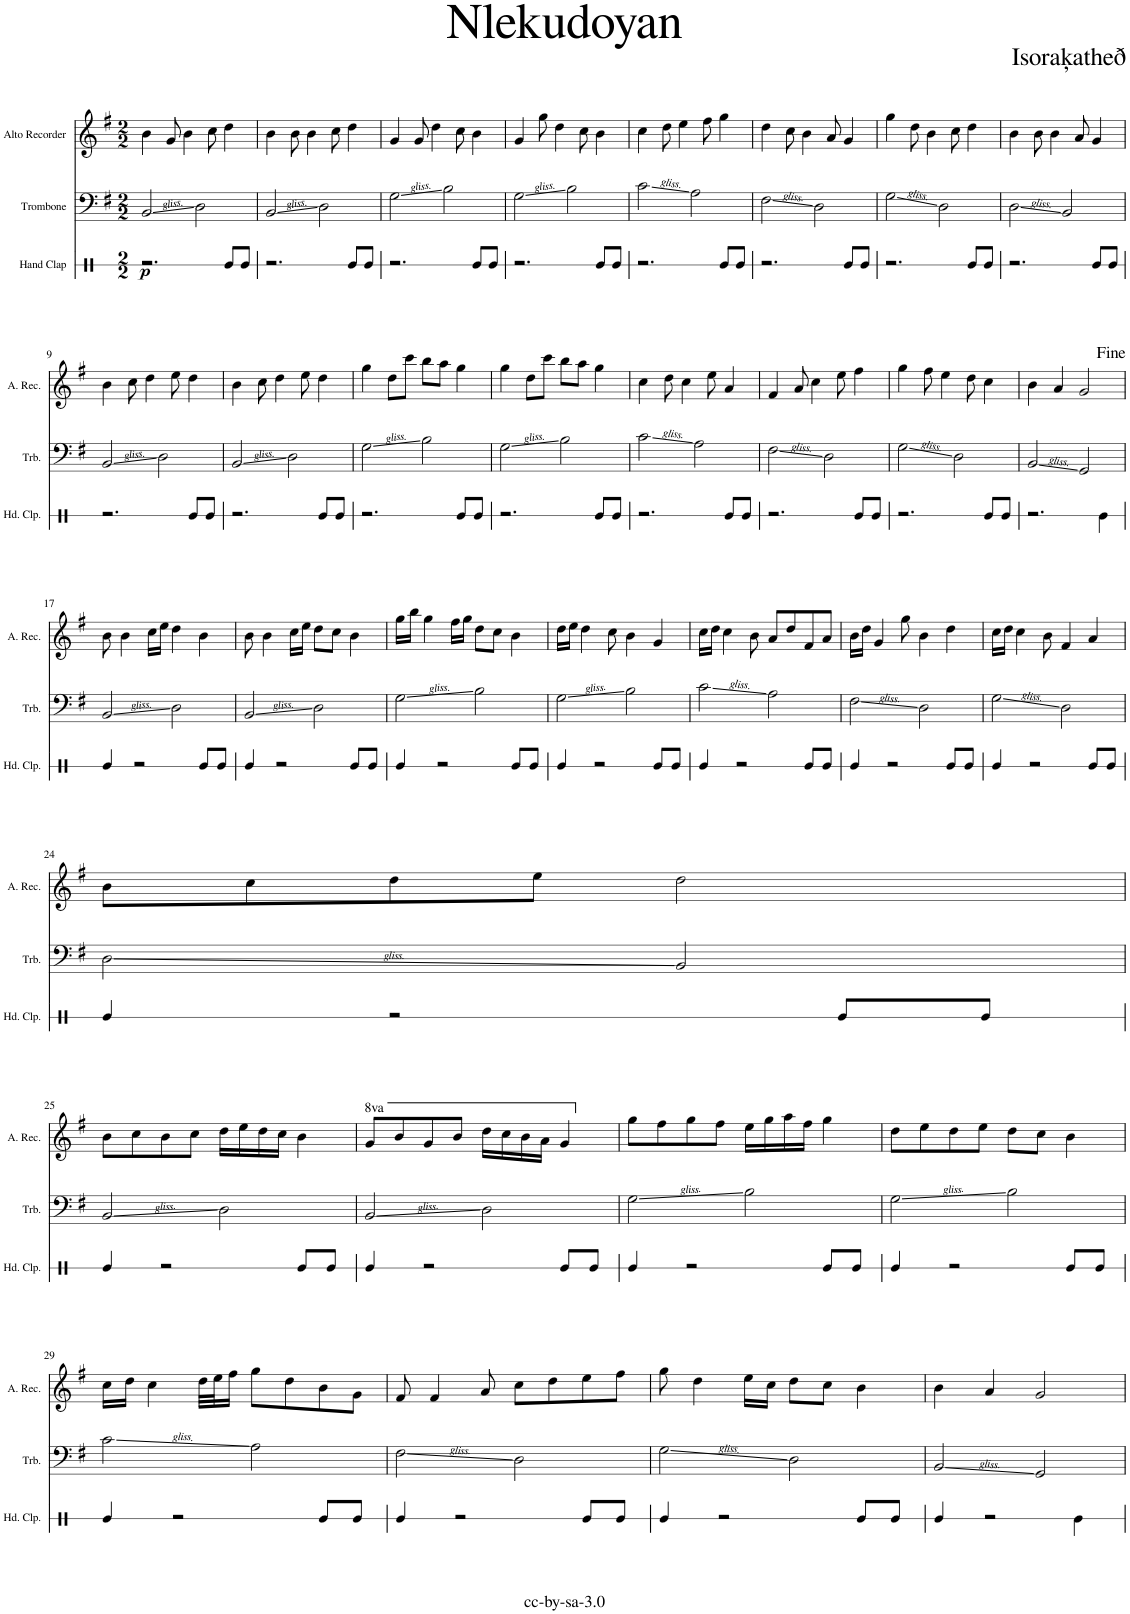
**kern	**dynam	**kern	**kern
*part3	*part3	*part2	*part1
*staff3	*staff3	*staff2	*staff1
*I"Hand Clap	*	*I"Trombone	*I"Alto Recorder
*I'Hd. Clp.	*	*I'Trb.	*I'A. Rec.
*stria1	*	*	*
*clefX	*	*clefF4	*clefG2
*k[]	*	*k[f#]	*k[f#]
*M2/2	*	*M2/2	*M2/2
=1	=1	=1	=1
!	!LO:DY:b	!	!
2.r	p	2BB/	4b\
.	.	.	8g/
.	.	.	4b\
.	.	2D\	.
.	.	.	8cc\
8Re/L	.	.	4dd\
8Re/J	.	.	.
=2	=2	=2	=2
*M2/2	*	*M2/2	*M2/2
2.r	.	2BB/	4b\
.	.	.	8b\
.	.	.	4b\
.	.	2D\	.
.	.	.	8cc\
8Re/L	.	.	4dd\
8Re/J	.	.	.
=3	=3	=3	=3
2.r	.	2G\	4g/
.	.	.	8g/
.	.	.	4dd\
.	.	2B\	.
.	.	.	8cc\
8Re/L	.	.	4b\
8Re/J	.	.	.
=4	=4	=4	=4
2.r	.	2G\	4g/
.	.	.	8gg\
.	.	.	4dd\
.	.	2B\	.
.	.	.	8cc\
8Re/L	.	.	4b\
8Re/J	.	.	.
=5	=5	=5	=5
2.r	.	2c\	4cc\
.	.	.	8dd\
.	.	.	4ee\
.	.	2A\	.
.	.	.	8ff#\
8Re/L	.	.	4gg\
8Re/J	.	.	.
=6	=6	=6	=6
2.r	.	2F#\	4dd\
.	.	.	8cc\
.	.	.	4b\
.	.	2D\	.
.	.	.	8a/
8Re/L	.	.	4g/
8Re/J	.	.	.
=7	=7	=7	=7
2.r	.	2G\	4gg\
.	.	.	8dd\
.	.	.	4b\
.	.	2D\	.
.	.	.	8cc\
8Re/L	.	.	4dd\
8Re/J	.	.	.
=8	=8	=8	=8
2.r	.	2D\	4b\
.	.	.	8b\
.	.	.	4b\
.	.	2BB/	.
.	.	.	8a/
8Re/L	.	.	4g/
8Re/J	.	.	.
!!LO:LB:g=z
=9	=9	=9	=9
2.r	.	2BB/	4b\
.	.	.	8cc\
.	.	.	4dd\
.	.	2D\	.
.	.	.	8ee\
8Re/L	.	.	4dd\
8Re/J	.	.	.
=10	=10	=10	=10
2.r	.	2BB/	4b\
.	.	.	8cc\
.	.	.	4dd\
.	.	2D\	.
.	.	.	8ee\
8Re/L	.	.	4dd\
8Re/J	.	.	.
=11	=11	=11	=11
2.r	.	2G\	4gg\
.	.	.	8dd\L
.	.	.	8ccc\J
.	.	2B\	8bb\L
.	.	.	8aa\J
8Re/L	.	.	4gg\
8Re/J	.	.	.
=12	=12	=12	=12
2.r	.	2G\	4gg\
.	.	.	8dd\L
.	.	.	8ccc\J
.	.	2B\	8bb\L
.	.	.	8aa\J
8Re/L	.	.	4gg\
8Re/J	.	.	.
=13	=13	=13	=13
2.r	.	2c\	4cc\
.	.	.	8dd\
.	.	.	4cc\
.	.	2A\	.
.	.	.	8ee\
8Re/L	.	.	4a/
8Re/J	.	.	.
=14	=14	=14	=14
2.r	.	2F#\	4f#/
.	.	.	8a/
.	.	.	4cc\
.	.	2D\	.
.	.	.	8ee\
8Re/L	.	.	4ff#\
8Re/J	.	.	.
=15	=15	=15	=15
2.r	.	2G\	4gg\
.	.	.	8ff#\
.	.	.	4ee\
.	.	2D\	.
.	.	.	8dd\
8Re/L	.	.	4cc\
8Re/J	.	.	.
=16	=16	=16	=16
2.r	.	2BB/	4b\
.	.	.	4a/
.	.	2GG/	2g/
4Re\	.	.	.
!!LO:LB:g=z
=17	=17	=17	=17
4Re/	.	2BB/	8b\
.	.	.	4b\
2r	.	.	.
.	.	.	16cc\LL
.	.	.	16ee\JJ
.	.	2D\	4dd\
8Re/L	.	.	4b\
8Re/J	.	.	.
=18	=18	=18	=18
4Re/	.	2BB/	8b\
.	.	.	4b\
2r	.	.	.
.	.	.	16cc\LL
.	.	.	16ee\JJ
.	.	2D\	8dd\L
.	.	.	8cc\J
8Re/L	.	.	4b\
8Re/J	.	.	.
=19	=19	=19	=19
4Re/	.	2G\	16gg\LL
.	.	.	16bb\JJ
.	.	.	4gg\
2r	.	.	.
.	.	.	16ff#\LL
.	.	.	16gg\JJ
.	.	2B\	8dd\L
.	.	.	8cc\J
8Re/L	.	.	4b\
8Re/J	.	.	.
=20	=20	=20	=20
4Re/	.	2G\	16dd\LL
.	.	.	16ee\JJ
.	.	.	4dd\
2r	.	.	.
.	.	.	8cc\
.	.	2B\	4b\
8Re/L	.	.	4g/
8Re/J	.	.	.
=21	=21	=21	=21
4Re/	.	2c\	16cc\LL
.	.	.	16dd\JJ
.	.	.	4cc\
2r	.	.	.
.	.	.	8b\
.	.	2A\	8a/L
.	.	.	8dd/
8Re/L	.	.	8f#/
8Re/J	.	.	8a/J
=22	=22	=22	=22
4Re/	.	2F#\	16b\LL
.	.	.	16dd\JJ
.	.	.	4g/
2r	.	.	.
.	.	.	8gg\
.	.	2D\	4b\
8Re/L	.	.	4dd\
8Re/J	.	.	.
=23	=23	=23	=23
4Re/	.	2G\	16cc\LL
.	.	.	16dd\JJ
.	.	.	4cc\
2r	.	.	.
.	.	.	8b\
.	.	2D\	4f#/
8Re/L	.	.	4a/
8Re/J	.	.	.
!!LO:LB:g=z
=24	=24	=24	=24
4Re/	.	2D\	8b\L
.	.	.	8cc\
2r	.	.	8dd\
.	.	.	8ee\J
.	.	2BB/	2dd\
8Re/L	.	.	.
8Re/J	.	.	.
!!LO:LB:g=z
=25	=25	=25	=25
4Re/	.	2BB/	8b\L
.	.	.	8cc\
2r	.	.	8b\
.	.	.	8cc\J
.	.	2D\	16dd\LL
.	.	.	16ee\
.	.	.	16dd\
.	.	.	16cc\JJ
8Re/L	.	.	4b\
8Re/J	.	.	.
=26	=26	=26	=26
*	*	*	*8va
4Re/	.	2BB/	8gg/L
.	.	.	8bb/
2r	.	.	8gg/
.	.	.	8bb/J
.	.	2D\	16ddd\LL
.	.	.	16ccc\
.	.	.	16bb\
.	.	.	16aa\JJ
8Re/L	.	.	4gg/
8Re/J	.	.	.
=27	=27	=27	=27
*	*	*	*X8va
4Re/	.	2G\	8gg\L
.	.	.	8ff#\
2r	.	.	8gg\
.	.	.	8ff#\J
.	.	2B\	16ee\LL
.	.	.	16gg\
.	.	.	16aa\
.	.	.	16ff#\JJ
8Re/L	.	.	4gg\
8Re/J	.	.	.
=28	=28	=28	=28
4Re/	.	2G\	8dd\L
.	.	.	8ee\
2r	.	.	8dd\
.	.	.	8ee\J
.	.	2B\	8dd\L
.	.	.	8cc\J
8Re/L	.	.	4b\
8Re/J	.	.	.
!!LO:LB:g=z
=29	=29	=29	=29
4Re/	.	2c\	16cc\LL
.	.	.	16dd\JJ
.	.	.	4cc\
2r	.	.	.
.	.	.	32dd\LLL
.	.	.	32ee\J
.	.	.	16ff#\JJ
.	.	2A\	8gg\L
.	.	.	8dd\
8Re/L	.	.	8b\
8Re/J	.	.	8g\J
=30	=30	=30	=30
4Re/	.	2F#\	8f#/
.	.	.	4f#/
2r	.	.	.
.	.	.	8a/
.	.	2D\	8cc\L
.	.	.	8dd\
8Re/L	.	.	8ee\
8Re/J	.	.	8ff#\J
=31	=31	=31	=31
4Re/	.	2G\	8gg\
.	.	.	4dd\
2r	.	.	.
.	.	.	16ee\LL
.	.	.	16cc\JJ
.	.	2D\	8dd\L
.	.	.	8cc\J
8Re/L	.	.	4b\
8Re/J	.	.	.
=32	=32	=32	=32
4Re/	.	2BB/	4b\
2r	.	.	4a/
.	.	2GG/	2g/
4Re\	.	.	.
=	=	=	=
*-	*-	*-	*-
